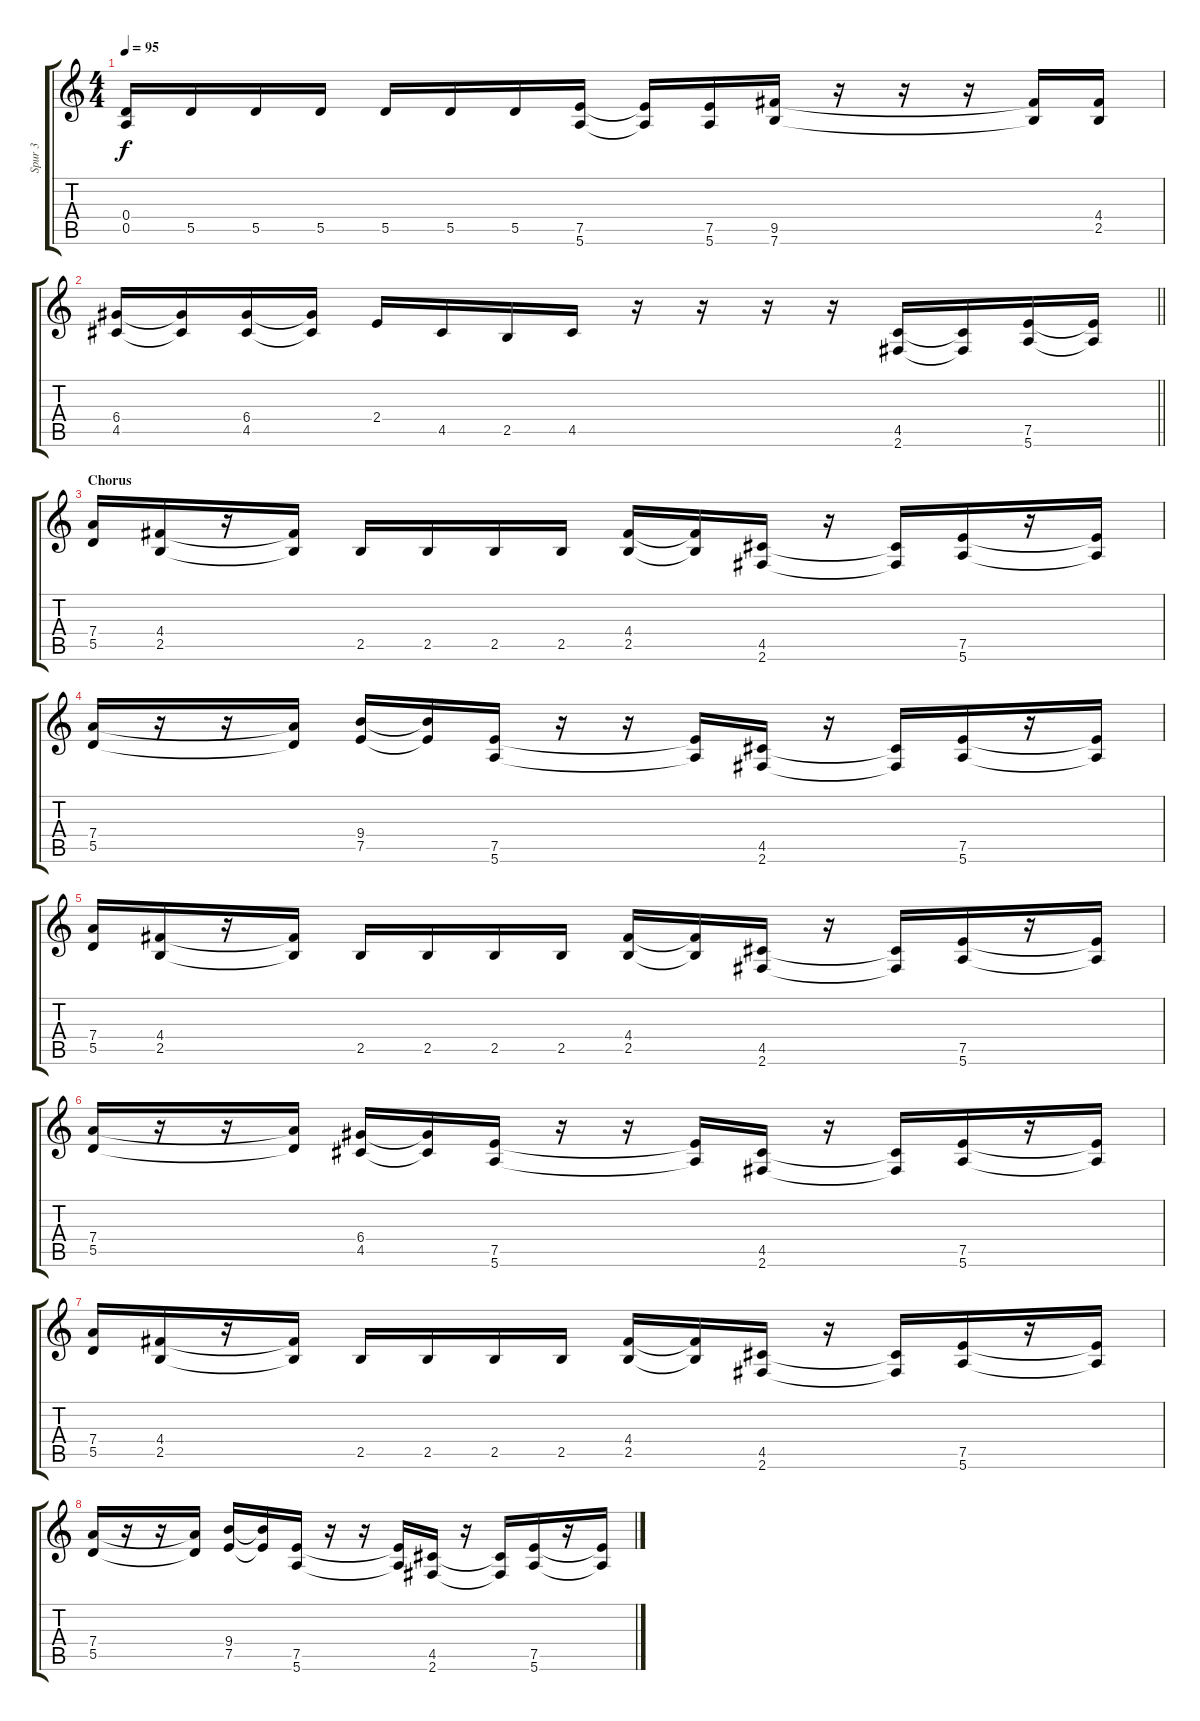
\track ("Spur 3" "Spur 3") {instrument distortionguitar}
\staff {score tabs}
\tuning (E4 B3 G3 D3 A2 E2) {hide}
\ts (4 4)
\tempo 95
\clef g2
\ks c
(0.4{t} 0.5{t}).16{dy f} 5.5.16 5.5.16 5.5.16 5.5.16 5.5.16 5.5.16 (7.5 5.6).16 (7.5{t} 5.6{t}).16 (7.5 5.6).16 (9.5 7.6).16 r.16 r.16 r.16 (9.5{t} 7.6{t}).16 (4.4 2.5).16 |
\barLineRight lightlight
(6.4 4.5).16 (6.4{t} 4.5{t}).16 (6.4 4.5).16 (6.4{t} 4.5{t}).16 2.4.16 4.5.16 2.5.16 4.5.16 r.16 r.16 r.16 r.16 (4.5 2.6).16 (4.5{t} 2.6{t}).16 (7.5 5.6).16 (7.5{t} 5.6{t}).16 |
\section ("" "Chorus")
(7.4 5.5).16 (4.4 2.5).16 r.16 (4.4{t} 2.5{t}).16 2.5.16 2.5.16 2.5.16 2.5.16 (4.4 2.5).16 (4.4{t} 2.5{t}).16 (4.5 2.6).16 r.16 (4.5{t} 2.6{t}).16 (7.5 5.6).16 r.16 (7.5{t} 5.6{t}).16 |
(7.4 5.5).16 r.16 r.16 (7.4{t} 5.5{t}).16 (9.4 7.5).16 (9.4{t} 7.5{t}).16 (7.5 5.6).16 r.16 r.16 (7.5{t} 5.6{t}).16 (4.5 2.6).16 r.16 (4.5{t} 2.6{t}).16 (7.5 5.6).16 r.16 (7.5{t} 5.6{t}).16 |
(7.4 5.5).16 (4.4 2.5).16 r.16 (4.4{t} 2.5{t}).16 2.5.16 2.5.16 2.5.16 2.5.16 (4.4 2.5).16 (4.4{t} 2.5{t}).16 (4.5 2.6).16 r.16 (4.5{t} 2.6{t}).16 (7.5 5.6).16 r.16 (7.5{t} 5.6{t}).16 |
(7.4 5.5).16 r.16 r.16 (7.4{t} 5.5{t}).16 (6.4 4.5).16 (6.4{t} 4.5{t}).16 (7.5 5.6).16 r.16 r.16 (7.5{t} 5.6{t}).16 (4.5 2.6).16 r.16 (4.5{t} 2.6{t}).16 (7.5 5.6).16 r.16 (7.5{t} 5.6{t}).16 |
(7.4 5.5).16 (4.4 2.5).16 r.16 (4.4{t} 2.5{t}).16 2.5.16 2.5.16 2.5.16 2.5.16 (4.4 2.5).16 (4.4{t} 2.5{t}).16 (4.5 2.6).16 r.16 (4.5{t} 2.6{t}).16 (7.5 5.6).16 r.16 (7.5{t} 5.6{t}).16 |
(7.4 5.5).16 r.16 r.16 (7.4{t} 5.5{t}).16 (9.4 7.5).16 (9.4{t} 7.5{t}).16 (7.5 5.6).16 r.16 r.16 (7.5{t} 5.6{t}).16 (4.5 2.6).16 r.16 (4.5{t} 2.6{t}).16 (7.5 5.6).16 r.16 (7.5{t} 5.6{t}).16
